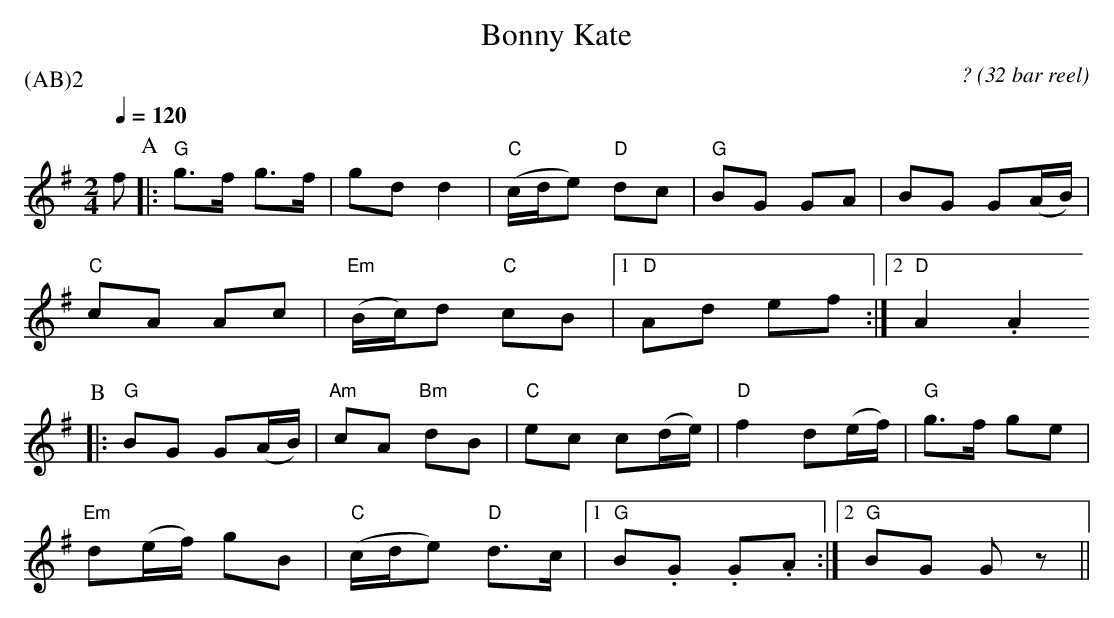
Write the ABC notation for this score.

X:1
T:Bonny Kate
C:? (32 bar reel)
P:(AB)2
M:2/4
L:1/8
Q:1/4=120
K:G
f  \
P:A
|: "G" g>f g>f | gd d2  | "C" (c/d/e) "D"  dc | "G"  BG GA  |  BG G(A/B/) |
"C" cA Ac |  "Em" (B/c/)d "C" cB |1  "D" Ad ef :|2 "D"  A2 .A2
P:B
|: "G" BG G(A/B/) |  "Am" cA  "Bm" dB  | "C" ec c(d/e/)  | "D" f2 d(e/f/)  | "G" g>f ge |
"Em" d(e/f/) gB   |  "C" (c/d/e) "D" d>c |1 "G" B.G  .G.A  :|2  "G" BG G z ||
